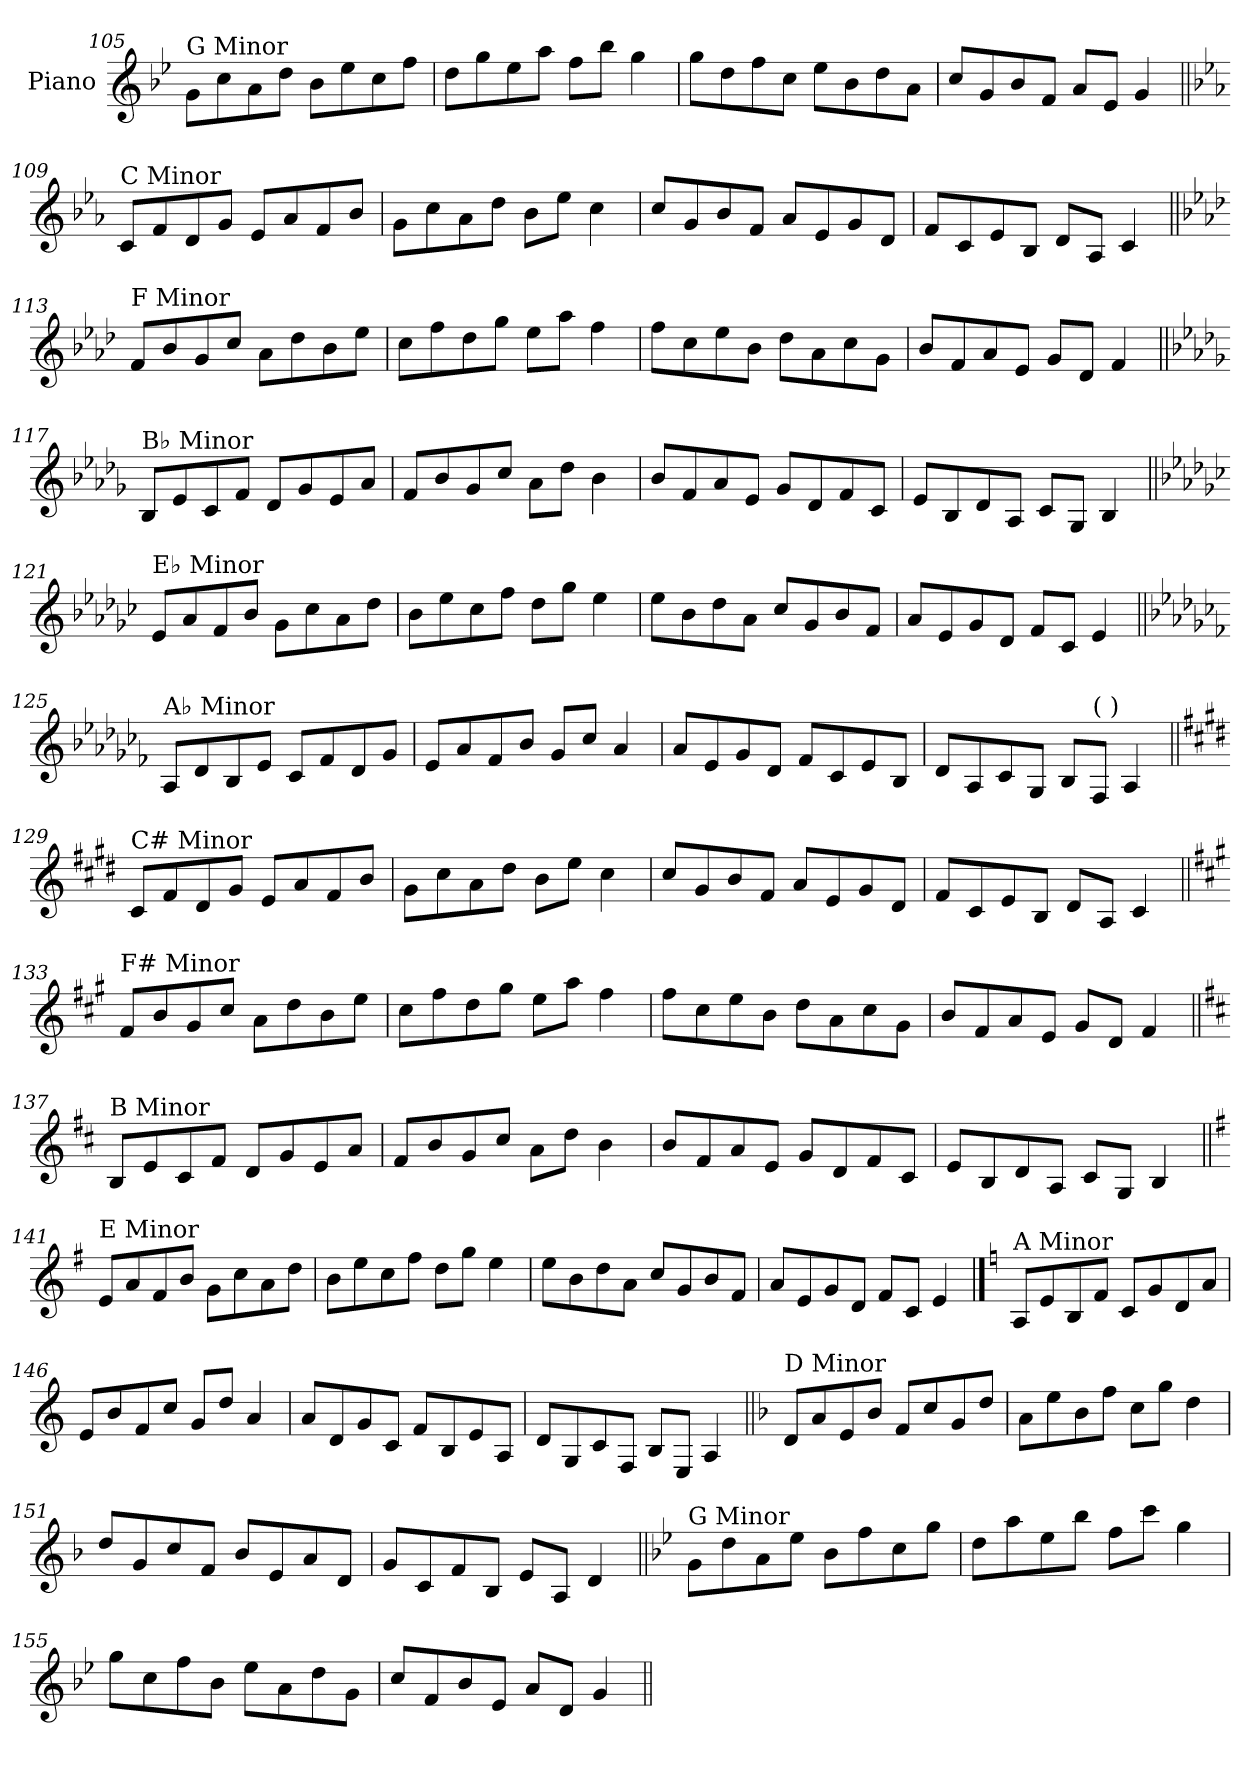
**kern
*part1
*staff1
*I"Piano
*I'Pno.
!!LO:LB:g=z
*clefG2
*k[b-e-]
=105
!LO:TX:a:t=G Minor
8g\L
8cc\
8a\
8dd\J
8b-\L
8ee-\
8cc\
8ff\J
=106
8dd\L
8gg\
8ee-\
8aa\J
8ff\L
8bb-\J
4gg\
=107
8gg\L
8dd\
8ff\
8cc\J
8ee-\L
8b-\
8dd\
8a\J
=108
8cc/L
8g/
8b-/
8f/J
8a/L
8e-/J
4g/
!!LO:LB:g=z
=109||
*k[b-e-a-]
!LO:TX:a:t=C Minor
8c/L
8f/
8d/
8g/J
8e-/L
8a-/
8f/
8b-/J
=110
8g\L
8cc\
8a-\
8dd\J
8b-\L
8ee-\J
4cc\
=111
8cc/L
8g/
8b-/
8f/J
8a-/L
8e-/
8g/
8d/J
=112
8f/L
8c/
8e-/
8B-/J
8d/L
8A-/J
4c/
!!LO:LB:g=z
=113||
*k[b-e-a-d-]
!LO:TX:a:t=F Minor
8f/L
8b-/
8g/
8cc/J
8a-\L
8dd-\
8b-\
8ee-\J
=114
8cc\L
8ff\
8dd-\
8gg\J
8ee-\L
8aa-\J
4ff\
=115
8ff\L
8cc\
8ee-\
8b-\J
8dd-\L
8a-\
8cc\
8g\J
=116
8b-/L
8f/
8a-/
8e-/J
8g/L
8d-/J
4f/
!!LO:LB:g=z
=117||
*k[b-e-a-d-g-]
!LO:TX:a:t=B♭ Minor
8B-/L
8e-/
8c/
8f/J
8d-/L
8g-/
8e-/
8a-/J
=118
8f/L
8b-/
8g-/
8cc/J
8a-\L
8dd-\J
4b-\
=119
8b-/L
8f/
8a-/
8e-/J
8g-/L
8d-/
8f/
8c/J
=120
8e-/L
8B-/
8d-/
8A-/J
8c/L
8G-/J
4B-/
!!LO:LB:g=z
=121||
*k[b-e-a-d-g-c-]
!LO:TX:a:t=E♭ Minor
8e-/L
8a-/
8f/
8b-/J
8g-\L
8cc-\
8a-\
8dd-\J
=122
8b-\L
8ee-\
8cc-\
8ff\J
8dd-\L
8gg-\J
4ee-\
=123
8ee-\L
8b-\
8dd-\
8a-\J
8cc-/L
8g-/
8b-/
8f/J
=124
8a-/L
8e-/
8g-/
8d-/J
8f/L
8c-/J
4e-/
!!LO:LB:g=z
=125||
*k[b-e-a-d-g-c-f-]
!LO:TX:a:t=A♭ Minor
8A-/L
8d-/
8B-/
8e-/J
8c-/L
8f-/
8d-/
8g-/J
=126
8e-/L
8a-/
8f-/
8b-/J
8g-/L
8cc-/J
4a-/
=127
8a-/L
8e-/
8g-/
8d-/J
8f-/L
8c-/
8e-/
8B-/J
=128
8d-/L
8A-/
8c-/
8G-/J
8B-/L
!LO:TX:a:t=(    )
8F-/J
4A-/
!!LO:LB:g=z
=129||
*k[f#c#g#d#]
!LO:TX:a:t=C# Minor
8c#/L
8f#/
8d#/
8g#/J
8e/L
8a/
8f#/
8b/J
=130
8g#\L
8cc#\
8a\
8dd#\J
8b\L
8ee\J
4cc#\
=131
8cc#/L
8g#/
8b/
8f#/J
8a/L
8e/
8g#/
8d#/J
=132
8f#/L
8c#/
8e/
8B/J
8d#/L
8A/J
4c#/
!!LO:LB:g=z
=133||
*k[f#c#g#]
!LO:TX:a:t=F# Minor
8f#/L
8b/
8g#/
8cc#/J
8a\L
8dd\
8b\
8ee\J
=134
8cc#\L
8ff#\
8dd\
8gg#\J
8ee\L
8aa\J
4ff#\
=135
8ff#\L
8cc#\
8ee\
8b\J
8dd\L
8a\
8cc#\
8g#\J
=136
8b/L
8f#/
8a/
8e/J
8g#/L
8d/J
4f#/
!!LO:LB:g=z
=137||
*k[f#c#]
!LO:TX:a:t=B Minor
8B/L
8e/
8c#/
8f#/J
8d/L
8g/
8e/
8a/J
=138
8f#/L
8b/
8g/
8cc#/J
8a\L
8dd\J
4b\
=139
8b/L
8f#/
8a/
8e/J
8g/L
8d/
8f#/
8c#/J
=140
8e/L
8B/
8d/
8A/J
8c#/L
8G/J
4B/
!!LO:LB:g=z
=141||
*k[f#]
!LO:TX:a:t=E Minor
8e/L
8a/
8f#/
8b/J
8g\L
8cc\
8a\
8dd\J
=142
8b\L
8ee\
8cc\
8ff#\J
8dd\L
8gg\J
4ee\
=143
8ee\L
8b\
8dd\
8a\J
8cc/L
8g/
8b/
8f#/J
=144
8a/L
8e/
8g/
8d/J
8f#/L
8c/J
4e/
!!LO:PB:g=z
==145
*k[]
!LO:TX:a:t=A Minor
8A/L
8e/
8B/
8f/J
8c/L
8g/
8d/
8a/J
=146
8e/L
8b/
8f/
8cc/J
8g/L
8dd/J
4a/
=147
8a/L
8d/
8g/
8c/J
8f/L
8B/
8e/
8A/J
=148
8d/L
8G/
8c/
8F/J
8B/L
8E/J
4A/
!!LO:LB:g=z
=149||
*k[b-]
!LO:TX:a:t=D Minor
8d/L
8a/
8e/
8b-/J
8f/L
8cc/
8g/
8dd/J
=150
8a\L
8ee\
8b-\
8ff\J
8cc\L
8gg\J
4dd\
=151
8dd/L
8g/
8cc/
8f/J
8b-/L
8e/
8a/
8d/J
=152
8g/L
8c/
8f/
8B-/J
8e/L
8A/J
4d/
!!LO:LB:g=z
=153||
*k[b-e-]
!LO:TX:a:t=G Minor
8g\L
8dd\
8a\
8ee-\J
8b-\L
8ff\
8cc\
8gg\J
=154
8dd\L
8aa\
8ee-\
8bb-\J
8ff\L
8ccc\J
4gg\
=155
8gg\L
8cc\
8ff\
8b-\J
8ee-\L
8a\
8dd\
8g\J
=156
8cc/L
8f/
8b-/
8e-/J
8a/L
8d/J
4g/
=||
*-
